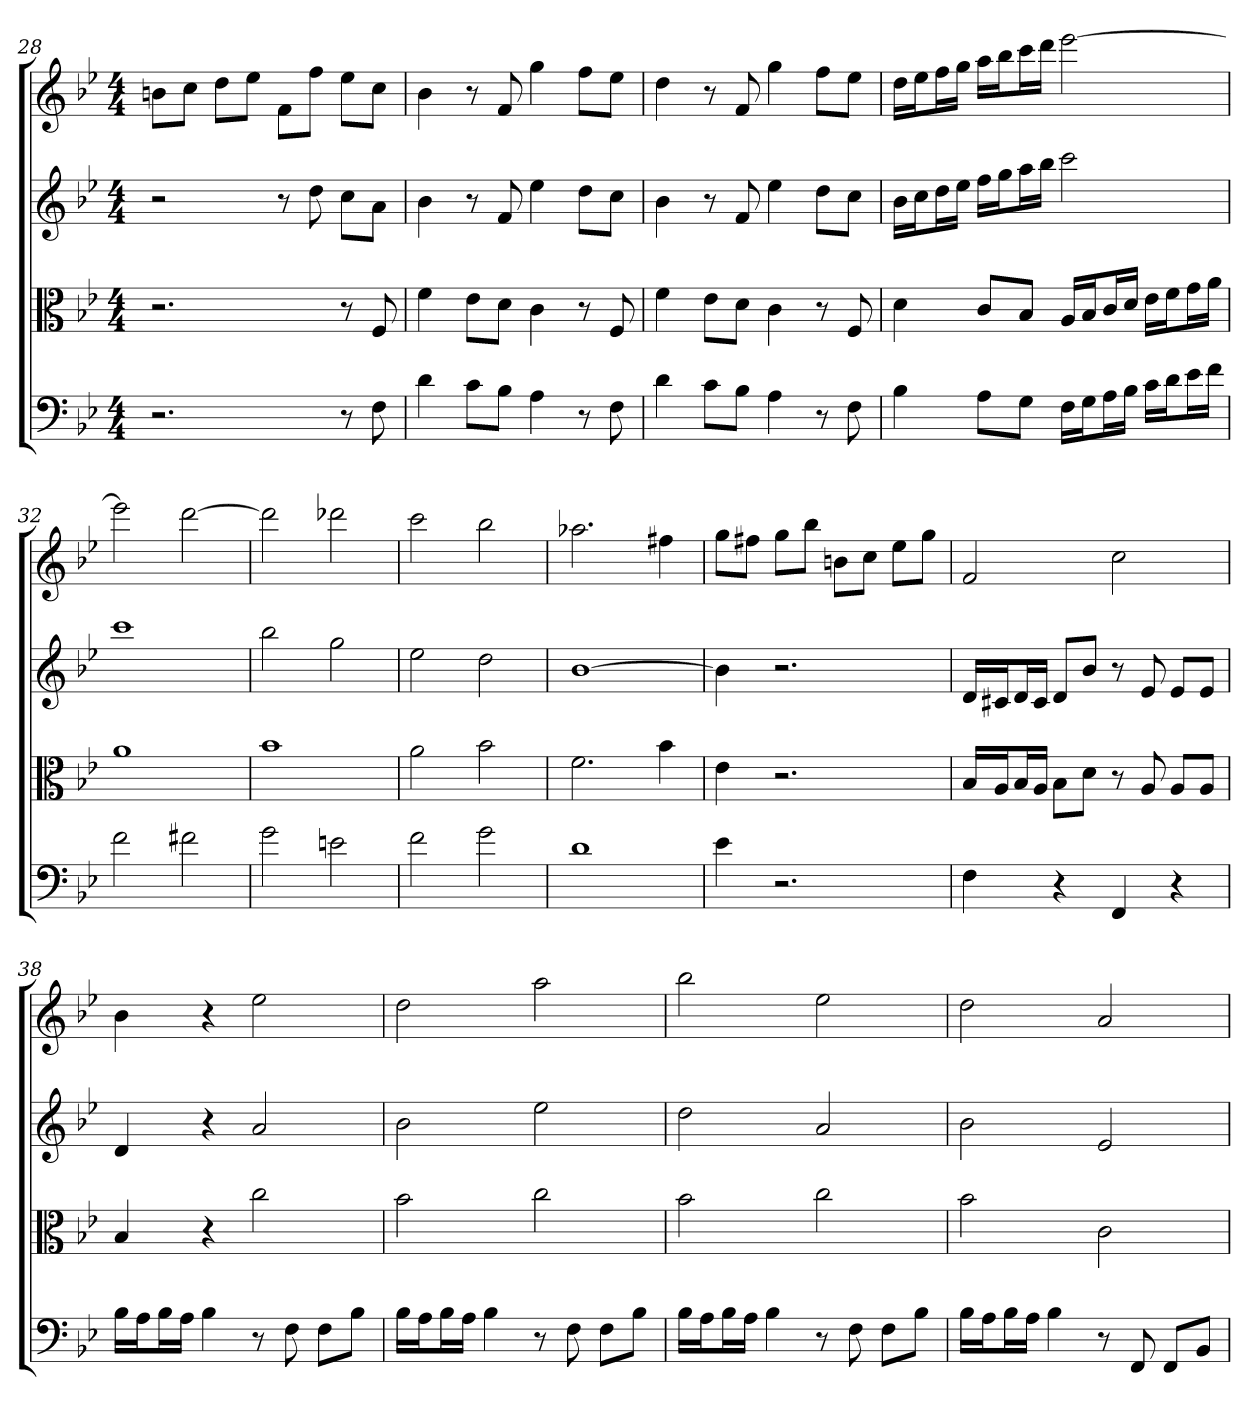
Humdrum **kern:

**kern	**kern	**kern	**kern
*part4	*part3	*part2	*part1
*staff4	*staff3	*staff2	*staff1
*clefF4	*clefC3	*	*
*k[b-e-]	*k[b-e-]	*k[b-e-]	*k[b-e-]
*g:	*g:	*g:	*g:
*M4/4	*M4/4	*M4/4	*M4/4
=28	=28	=28	=28
2.r	2.r	2r	8bnL
.	.	.	8ccJ
.	.	.	8ddL
.	.	.	8ee-J
.	.	8r	8fL
.	.	8dd	8ffJ
8r	8r	8ccL	8ee-L
8F	8F	8aJ	8ccJ
=29	=29	=29	=29
4d	4f	4b-	4b-
8c\L	8e-\L	8r	8r
8B-\J	8d\J	8f	8f
4A	4c	4ee-	4gg
8r	8r	8ddL	8ffL
8F	8F	8ccJ	8ee-J
=30	=30	=30	=30
4d	4f	4b-	4dd
8c\L	8e-\L	8r	8r
8B-\J	8d\J	8f	8f
4A	4c	4ee-	4gg
8r	8r	8ddL	8ffL
8F	8F	8ccJ	8ee-J
=31	=31	=31	=31
4B-	4d	16b-LL	16ddLL
.	.	16ccJ	16ee-J
.	.	16ddL	16ffL
.	.	16ee-JJ	16ggJJ
8A\L	8c/L	16ffLL	16aaLL
.	.	16ggJ	16bb-J
8G\J	8B-/J	16aaL	16cccL
.	.	16bb-JJ	16dddJJ
16F\LL	16A/LL	2ccc	[2eee-
16G\J	16B-/J	.	.
16A\L	16c/L	.	.
16B-\JJ	16d/JJ	.	.
16c\LL	16e-\LL	.	.
16d\J	16f\J	.	.
16e-\L	16g\L	.	.
16f\JJ	16a\JJ	.	.
=32	=32	=32	=32
2f	1a	1ccc	2eee-]
2f#X	.	.	[2ddd
=33	=33	=33	=33
2g	1b-	2bb-	2ddd]
2en	.	2gg	2ddd-X
=34	=34	=34	=34
2f	2a	2ee-	2ccc
2g	2b-	2dd	2bb-
=35	=35	=35	=35
1d	2.f	[1b-	2.aa-X
.	4b-	.	4ff#X
=36	=36	=36	=36
4e-	4e-	4b-]	8ggL
.	.	.	8ff#XJ
2.r	2.r	2.r	8ggL
.	.	.	8bb-J
.	.	.	8bnL
.	.	.	8ccJ
.	.	.	8ee-L
.	.	.	8ggJ
=37	=37	=37	=37
4F	16B-/LL	16dLL	2f
.	16A/J	16c#XJ	.
.	16B-/L	16dL	.
.	16A/JJ	16c#JJ	.
4r	8B-\L	8dL	.
.	8d\J	8b-J	.
4FF	8r	8r	2cc
.	8A	8e-	.
4r	8A/L	8e-L	.
.	8A/J	8e-J	.
=38	=38	=38	=38
16B-\LL	4B-	4d	4b-
16A\J	.	.	.
16B-\L	.	.	.
16A\JJ	.	.	.
4B-	4r	4r	4r
8r	2cc	2a	2ee-
8F	.	.	.
8F\L	.	.	.
8B-\J	.	.	.
=39	=39	=39	=39
16B-\LL	2b-	2b-	2dd
16A\J	.	.	.
16B-\L	.	.	.
16A\JJ	.	.	.
4B-	.	.	.
8r	2cc	2ee-	2aa
8F	.	.	.
8F\L	.	.	.
8B-\J	.	.	.
=40	=40	=40	=40
16B-\LL	2b-	2dd	2bb-
16A\J	.	.	.
16B-\L	.	.	.
16A\JJ	.	.	.
4B-	.	.	.
8r	2cc	2a	2ee-
8F	.	.	.
8F\L	.	.	.
8B-\J	.	.	.
=41	=41	=41	=41
16B-\LL	2b-	2b-	2dd
16A\J	.	.	.
16B-\L	.	.	.
16A\JJ	.	.	.
4B-	.	.	.
8r	2c	2e-	2a
8FF	.	.	.
8FF/L	.	.	.
8BB-/J	.	.	.
=	=	=	=
*-	*-	*-	*-
